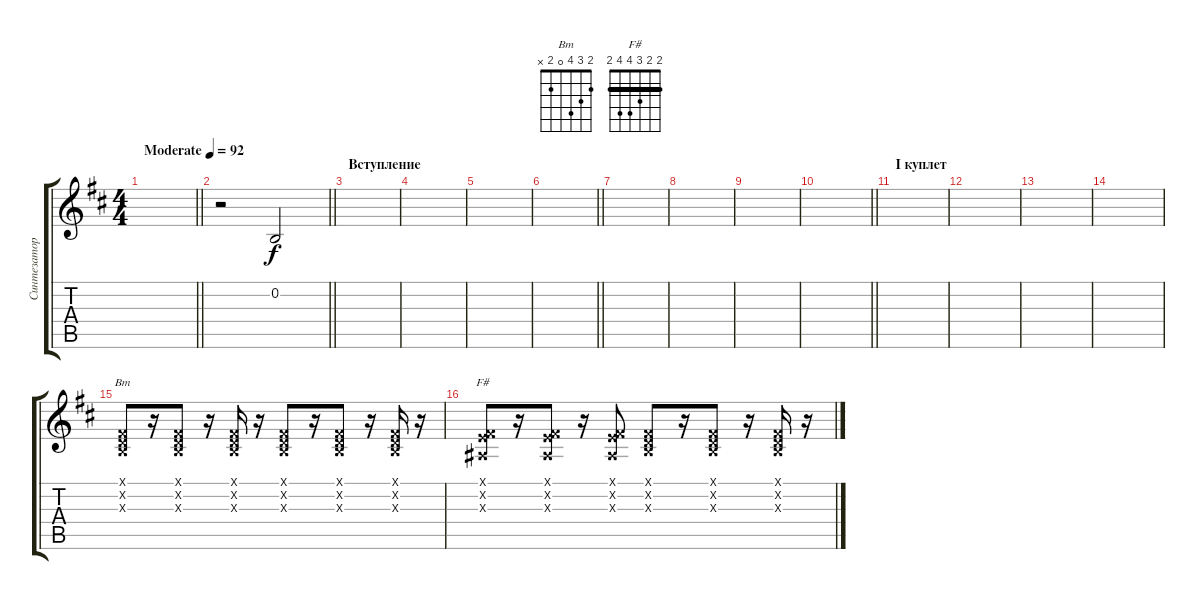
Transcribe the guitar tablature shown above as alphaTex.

\track ("Синтезатор 2" "Синтезатор") {instrument reversecymbal}
\staff {score tabs}
\tuning (E4 B3 G3 D3 A2 E2) {hide}
\chord ("Bm" 2 3 4 0 2 x)
\chord ("F#" 2 2 3 4 4 2) {barre 2}
\ts (4 4)
\section ("" "")
\tempo (92 "Moderate")
\clef g2
\barLineRight lightlight
\ks bminor
|
\barLineRight lightlight
r.2 0.2.2 |
\section ("" "Вступление")
|
|
|
\barLineRight lightlight
|
|
|
|
\barLineRight lightlight
|
\section ("" "I куплет")
|
|
|
|
(2.1{x} 3.2{x} 4.3{x}).8{ch "Bm" dy f volume 13 instrument acousticgrandpiano} r.16 (2.1{x} 3.2{x} 4.3{x}).8 r.16 (2.1{x} 3.2{x} 4.3{x}).16 r.16 (2.1{x} 3.2{x} 4.3{x}).8 r.16 (2.1{x} 3.2{x} 4.3{x}).8 r.16 (2.1{x} 3.2{x} 4.3{x}).16 r.16 |
(2.1{x} 5.2{x} 3.3{x}).8{ch "F#"} r.16 (2.1{x} 5.2{x} 3.3{x}).8 r.16 (2.1{x} 5.2{x} 3.3{x}).8 (2.1{x} 3.2{x} 4.3{x}).8 r.16 (2.1{x} 3.2{x} 4.3{x}).8 r.16 (2.1{x} 3.2{x} 4.3{x}).16 r.16
